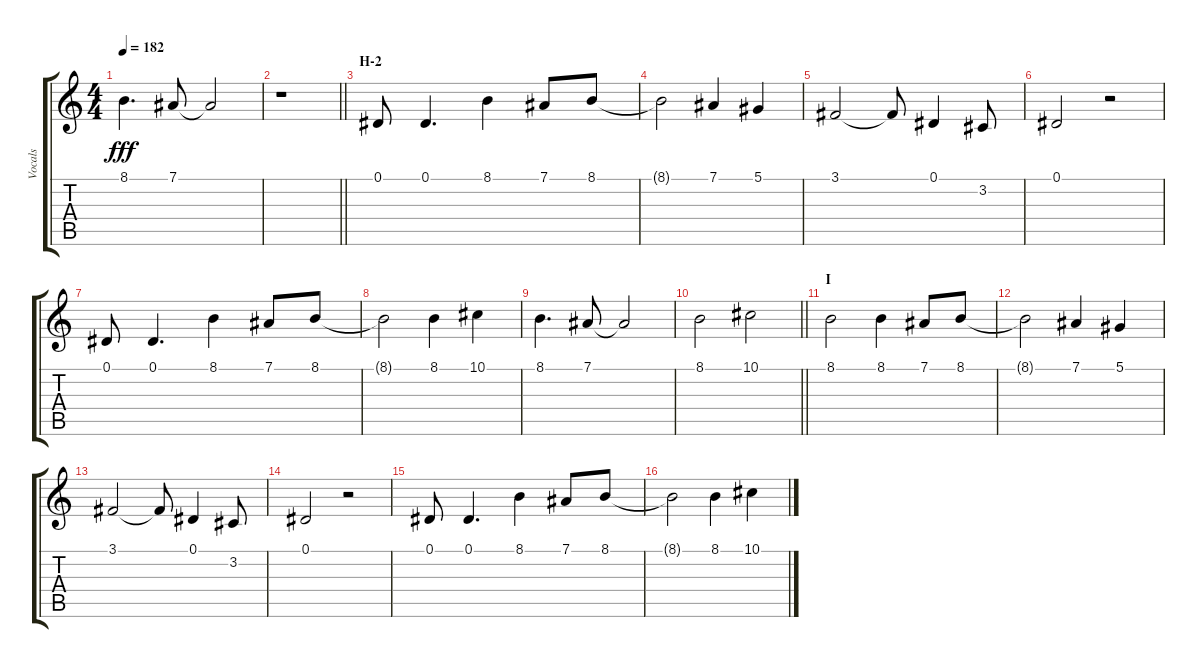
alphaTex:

\track ("Vocals" "Vocals") {instrument voiceoohs}
\staff {score tabs}
\tuning (Eb4 Bb3 Gb3 Db3 Ab2 Eb2) {hide}
\ts (4 4)
\tempo 182
\clef g2
\ks c
8.1.4{d dy fff} 7.1.8 7.1{t}.2 |
\barLineRight lightlight
r.1 |
\section ("" "H-2")
0.1.8 0.1.4{d} 8.1.4 7.1.8 8.1.8 |
8.1{t}.2 7.1.4 5.1.4 |
3.1.2 3.1{t}.8 0.1.4 3.2.8 |
0.1.2 r.2 |
0.1.8 0.1.4{d} 8.1.4 7.1.8 8.1.8 |
8.1{t}.2 8.1.4 10.1.4 |
8.1.4{d} 7.1.8 7.1{t}.2 |
\barLineRight lightlight
8.1.2 10.1.2 |
\section ("" "I")
8.1.2 8.1.4 7.1.8 8.1.8 |
8.1{t}.2 7.1.4 5.1.4 |
3.1.2 3.1{t}.8 0.1.4 3.2.8 |
0.1.2 r.2 |
0.1.8 0.1.4{d} 8.1.4 7.1.8 8.1.8 |
8.1{t}.2 8.1.4 10.1.4
